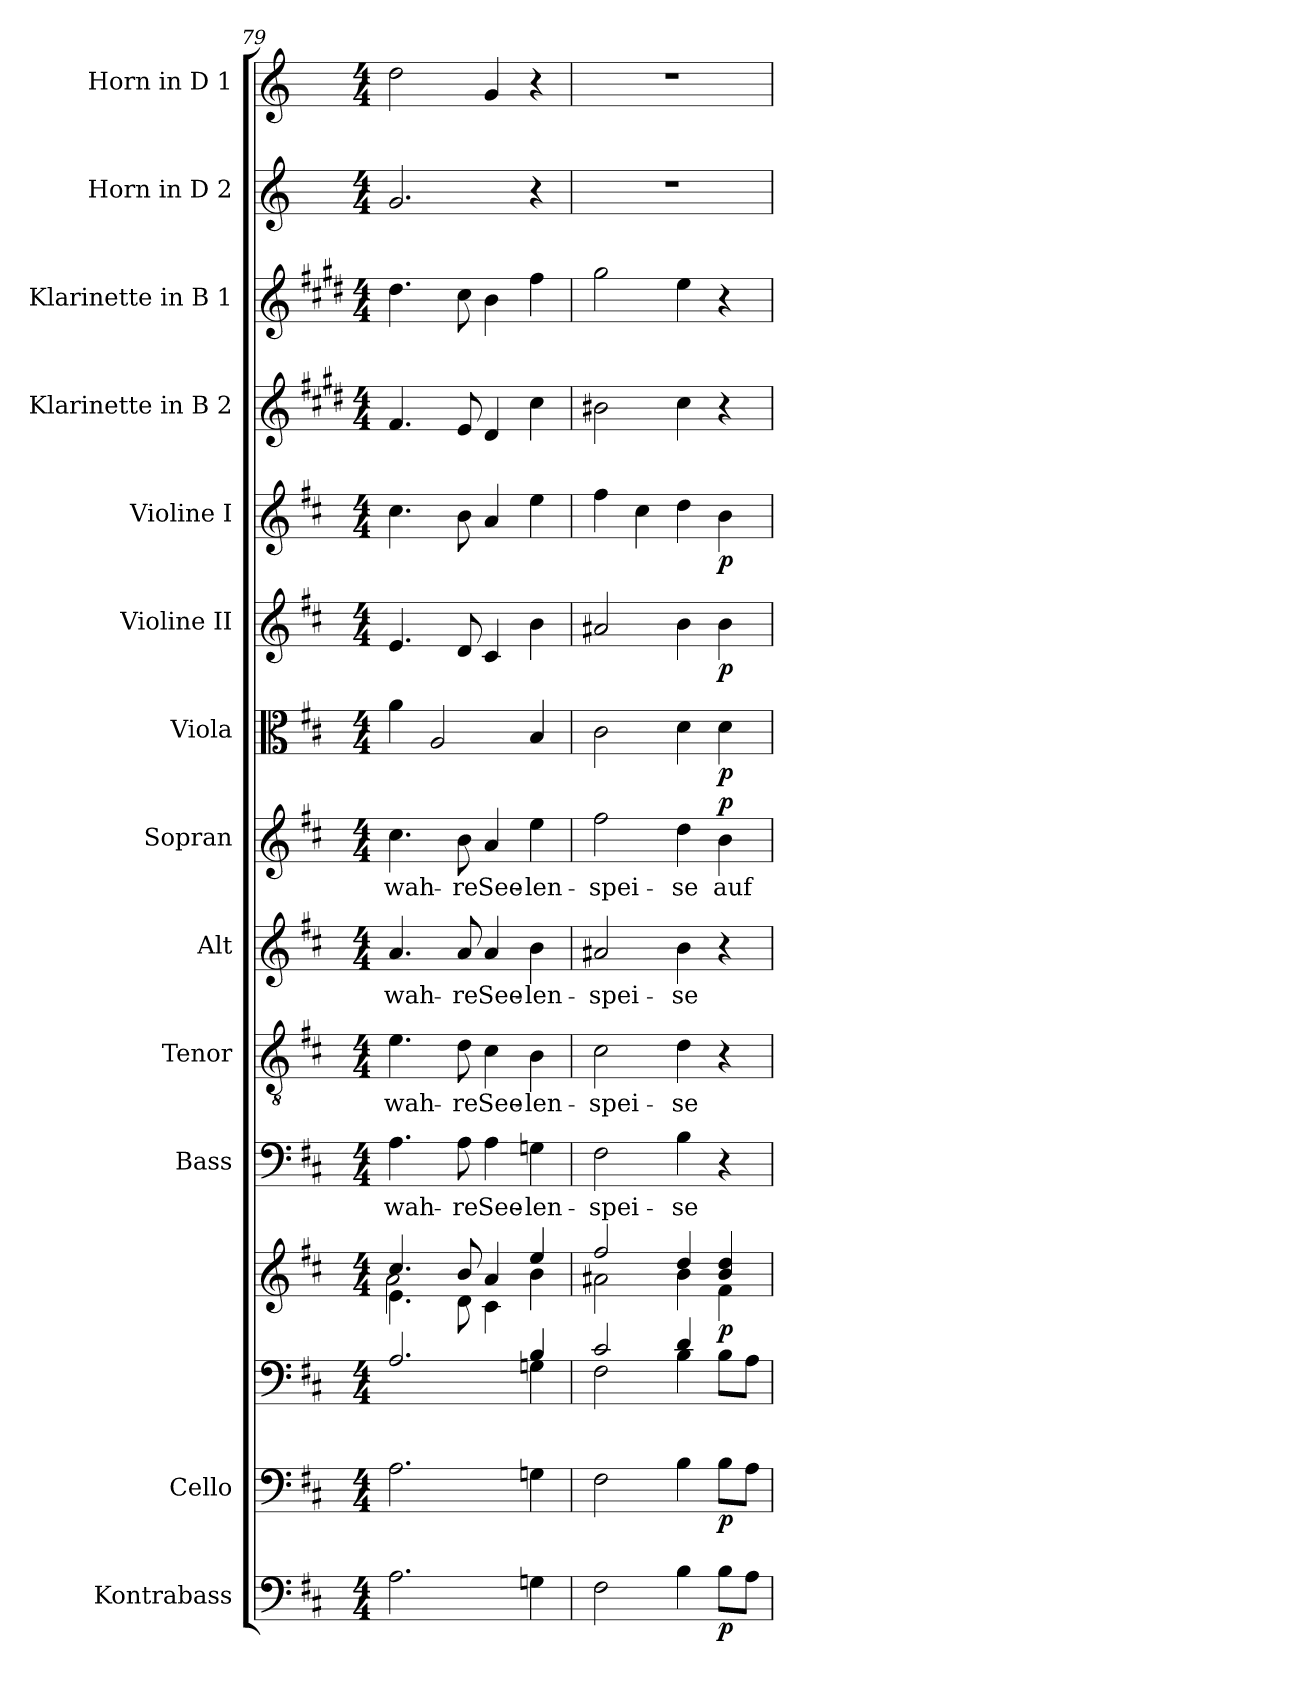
**kern	**dynam	**kern	**dynam	**kern	**kern	**dynam	**kern	**text	**kern	**text	**kern	**text	**kern	**text	**dynam	**kern	**dynam	**kern	**dynam	**kern	**dynam	**kern	**kern	**kern	**kern
*part14	*part14	*part13	*part13	*part12	*part12	*part12	*part11	*part11	*part10	*part10	*part9	*part9	*part8	*part8	*part8	*part7	*part7	*part6	*part6	*part5	*part5	*part4	*part3	*part2	*part1
*staff15	*staff15	*staff14	*staff14	*staff13	*staff12	*staff12/13	*staff11	*staff11	*staff10	*staff10	*staff9	*staff9	*staff8	*staff8	*staff8	*staff7	*staff7	*staff6	*staff6	*staff5	*staff5	*staff4	*staff3	*staff2	*staff1
*I"Kontrabass	*	*I"Cello	*	*	*	*	*I"Bass	*	*I"Tenor	*	*I"Alt	*	*I"Sopran	*	*	*I"Viola	*	*I"Violine II	*	*I"Violine I	*	*I"Klarinette in B 2	*I"Klarinette in B 1	*I"Horn in D 2	*I"Horn in D 1
*I'Kb.	*	*	*	*	*	*	*I'B	*	*I'T	*	*I'A	*	*I'S	*	*	*I'Vla.	*	*I'Vl. II	*	*I'Vl. I	*	*	*	*I'Hrn. 2	*I'Hrn. 1
*clefF4	*	*clefF4	*	*clefF4	*clefG2	*	*clefF4	*	*clefGv2	*	*clefG2	*	*clefG2	*	*	*clefC3	*	*clefG2	*	*clefG2	*	*clefG2	*clefG2	*clefG2	*clefG2
*ITrd7c12	*	*	*	*	*	*	*	*	*	*	*	*	*	*	*	*	*	*	*	*	*	*ITrd1c2	*ITrd1c2	*ITrd-1c-2	*ITrd-1c-2
*k[f#c#]	*	*k[f#c#]	*	*k[f#c#]	*k[f#c#]	*	*k[f#c#]	*	*k[f#c#]	*	*k[f#c#]	*	*k[f#c#]	*	*	*k[f#c#]	*	*k[f#c#]	*	*k[f#c#]	*	*k[f#c#]	*k[f#c#]	*k[f#c#]	*k[f#c#]
*D:	*	*D:	*	*D:	*D:	*	*D:	*	*D:	*	*D:	*	*D:	*	*	*D:	*	*D:	*	*D:	*	*D:	*D:	*D:	*D:
*M4/4	*	*M4/4	*	*M4/4	*M4/4	*	*M4/4	*	*M4/4	*	*M4/4	*	*M4/4	*	*	*M4/4	*	*M4/4	*	*M4/4	*	*M4/4	*M4/4	*M4/4	*M4/4
=79	=79	=79	=79	=79	=79	=79	=79	=79	=79	=79	=79	=79	=79	=79	=79	=79	=79	=79	=79	=79	=79	=79	=79	=79	=79
*	*	*	*	*^	*^	*	*	*	*	*	*	*	*	*	*	*	*	*	*	*	*	*	*	*	*
*	*	*	*	*	*	*	*^	*	*	*	*	*	*	*	*	*	*	*	*	*	*	*	*	*	*	*	*
!	!	!	!	!	!	!	!	!	!	!	!LO:LY:b	!	!LO:LY:b	!	!LO:LY:b	!	!LO:LY:b	!	!	!	!	!	!	!	!	!	!	!
2.AA\	.	2.A\	.	2.A/	2.ryy	4.cc#/	4.e\	2a\	.	4.A\	wah-	4.e\	wah-	4.a/	wah-	4.cc#\	wah-	.	4a\	.	4.e/	.	4.cc#\	.	4.e/	4.cc#\	2.a/	2ee\
.	.	.	.	.	.	.	.	.	.	.	.	.	.	.	.	.	.	.	2A/	.	.	.	.	.	.	.	.	.
!	!	!	!	!	!	!	!	!	!	!	!LO:LY:b	!	!LO:LY:b	!	!LO:LY:b	!	!LO:LY:b	!	!	!	!	!	!	!	!	!	!	!
.	.	.	.	.	.	8b/	8d\	.	.	8A\	-re	8d\	-re	8a/	-re	8b\	-re	.	.	.	8d/	.	8b\	.	8d/	8b\	.	.
!	!	!	!	!	!	!	!	!	!	!	!LO:LY:b	!	!LO:LY:b	!	!LO:LY:b	!	!LO:LY:b	!	!	!	!	!	!	!	!	!	!	!
.	.	.	.	.	.	4a/	4c#\	2ryy	.	4A\	See-	4c#\	See-	4a/	See-	4a/	See-	.	.	.	4c#/	.	4a/	.	4c#/	4a\	.	4a/
!	!	!	!	!	!	!	!	!	!	!	!LO:LY:b	!	!LO:LY:b	!	!LO:LY:b	!	!LO:LY:b	!	!	!	!	!	!	!	!	!	!	!
4GGn\	.	4Gn\	.	4B/	4Gn\	4ee/	4b\	.	.	4Gn\	-len-	4B\	-len-	4b\	-len-	4ee\	-len-	.	4B/	.	4b\	.	4ee\	.	4b\	4ee\	4r	4r
*	*	*	*	*	*	*	*v	*v	*	*	*	*	*	*	*	*	*	*	*	*	*	*	*	*	*	*	*	*
=80	=80	=80	=80	=80	=80	=80	=80	=80	=80	=80	=80	=80	=80	=80	=80	=80	=80	=80	=80	=80	=80	=80	=80	=80	=80	=80	=80
!	!	!	!	!	!	!	!	!	!	!LO:LY:b	!	!LO:LY:b	!	!LO:LY:b	!	!LO:LY:b	!	!	!	!	!	!	!	!	!	!	!
2FF#\	.	2F#\	.	2c#/	2F#\	2ff#/	2a#X\	.	2F#\	-spei-	2c#\	-spei-	2a#X/	-spei-	2ff#\	-spei-	.	2c#\	.	2a#X/	.	4ff#\	.	2a#X\	2ff#\	1r	1r
.	.	.	.	.	.	.	.	.	.	.	.	.	.	.	.	.	.	.	.	.	.	4cc#\	.	.	.	.	.
!	!	!	!	!	!	!	!	!	!	!LO:LY:b	!	!LO:LY:b	!	!LO:LY:b	!	!LO:LY:b	!	!	!	!	!	!	!	!	!	!	!
4BB\	.	4B\	.	4d/	4B\	4dd/	4b\	.	4B\	-se	4d\	-se	4b\	-se	4dd\	-se	.	4d\	.	4b\	.	4dd\	.	4b\	4dd\	.	.
!	!LO:DY:b	!	!LO:DY:b	!	!	!	!	!LO:DY:b	!	!	!	!	!	!	!	!LO:LY:b	!LO:DY:a	!	!LO:DY:b	!	!LO:DY:b	!	!LO:DY:b	!	!	!	!
8BB\L	p	8B\L	p	4ryy	8B\L	4b/ 4dd/	4f#\	p	4r	.	4r	.	4r	.	4b\	auf	p	4d\	p	4b\	p	4b\	p	4r	4r	.	.
8AA\J	.	8A\J	.	.	8A\J	.	.	.	.	.	.	.	.	.	.	.	.	.	.	.	.	.	.	.	.	.	.
*	*	*	*	*v	*v	*	*	*	*	*	*	*	*	*	*	*	*	*	*	*	*	*	*	*	*	*	*
*	*	*	*	*	*v	*v	*	*	*	*	*	*	*	*	*	*	*	*	*	*	*	*	*	*	*	*
=	=	=	=	=	=	=	=	=	=	=	=	=	=	=	=	=	=	=	=	=	=	=	=	=	=
*-	*-	*-	*-	*-	*-	*-	*-	*-	*-	*-	*-	*-	*-	*-	*-	*-	*-	*-	*-	*-	*-	*-	*-	*-	*-
